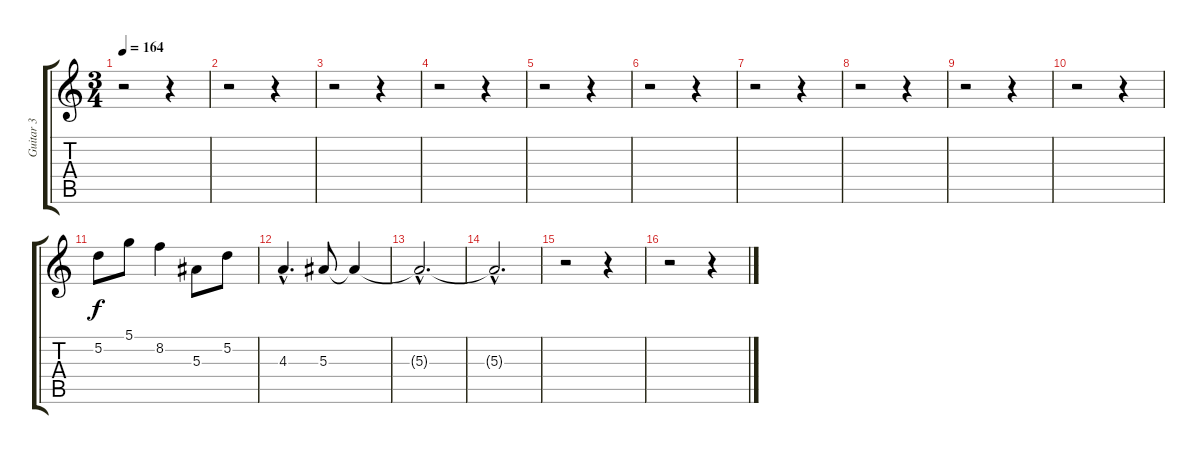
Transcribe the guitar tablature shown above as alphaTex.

\track ("Guitar 3" "Guitar 3") {instrument distortionguitar}
\staff {score tabs}
\tuning (D4 A3 F3 C3 G2 D2) {hide}
\ts (3 4)
\tempo 164
\clef g2
\ks c
r.2{dy f} r.4 |
r.2 r.4 |
r.2 r.4 |
r.2 r.4 |
r.2 r.4 |
r.2 r.4 |
r.2 r.4 |
r.2 r.4 |
r.2 r.4 |
r.2 r.4 |
5.2.8 5.1.8 8.2.4 5.3.8 5.2.8 |
4.3{hac}.4{d} 5.3.8 5.3{t}.4 |
5.3{hac t}.2{d} |
5.3{hac t}.2{d} |
r.2 r.4 |
r.2 r.4
